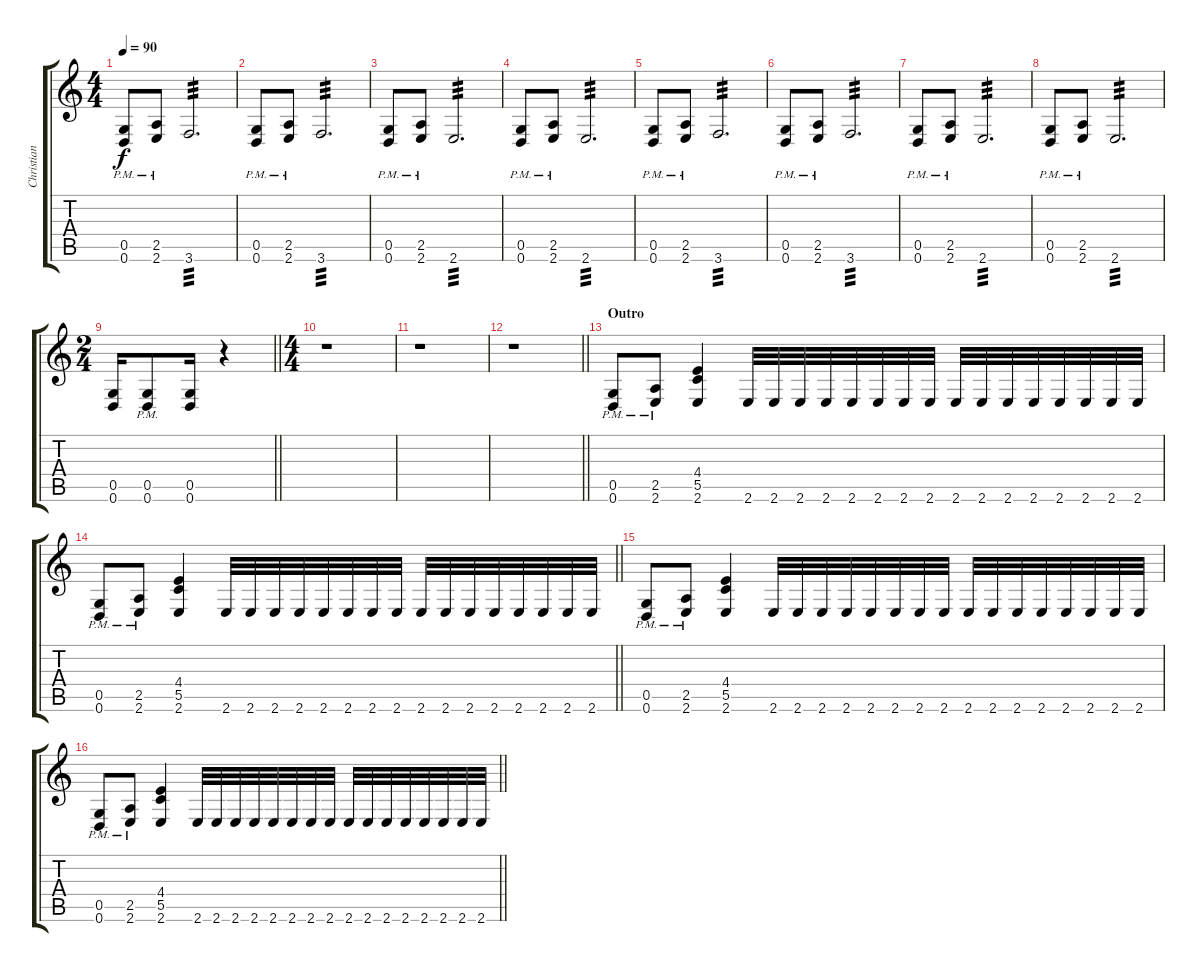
\track ("Christian Andreu" "Christian ") {instrument distortionguitar}
\staff {score tabs}
\tuning (D4 A3 F3 C3 G2 D2) {hide}
\ts (4 4)
\tempo 90
\clef g2
\ks c
(0.5{pm} 0.6{pm}).8{dy f} (2.5{pm} 2.6{pm}).8 3.6.2{d tp 3} |
(0.5{pm} 0.6{pm}).8 (2.5{pm} 2.6{pm}).8 3.6.2{d tp 3} |
(0.5{pm} 0.6{pm}).8 (2.5{pm} 2.6{pm}).8 2.6.2{d tp 3} |
(0.5{pm} 0.6{pm}).8 (2.5{pm} 2.6{pm}).8 2.6.2{d tp 3} |
(0.5{pm} 0.6{pm}).8 (2.5{pm} 2.6{pm}).8 3.6.2{d tp 3} |
(0.5{pm} 0.6{pm}).8 (2.5{pm} 2.6{pm}).8 3.6.2{d tp 3} |
(0.5{pm} 0.6{pm}).8 (2.5{pm} 2.6{pm}).8 2.6.2{d tp 3} |
(0.5{pm} 0.6{pm}).8 (2.5{pm} 2.6{pm}).8 2.6.2{d tp 3} |
\ts (2 4)
\barLineRight lightlight
(0.5 0.6).16 (0.5{pm} 0.6).8 (0.5 0.6).16 r.4 |
\ts (4 4)
\section ("" "")
r.1 |
r.1 |
\barLineRight lightlight
r.1 |
\section ("" "Outro")
(0.5{pm} 0.6{pm}).8 (2.5{pm} 2.6{pm}).8 (4.4 5.5 2.6).4 2.6.32 2.6.32 2.6.32 2.6.32 2.6.32 2.6.32 2.6.32 2.6.32 2.6.32 2.6.32 2.6.32 2.6.32 2.6.32 2.6.32 2.6.32 2.6.32 |
\barLineRight lightlight
(0.5{pm} 0.6{pm}).8 (2.5{pm} 2.6{pm}).8 (4.4 5.5 2.6).4 2.6.32 2.6.32 2.6.32 2.6.32 2.6.32 2.6.32 2.6.32 2.6.32 2.6.32 2.6.32 2.6.32 2.6.32 2.6.32 2.6.32 2.6.32 2.6.32 |
(0.5{pm} 0.6{pm}).8 (2.5{pm} 2.6{pm}).8 (4.4 5.5 2.6).4 2.6.32 2.6.32 2.6.32 2.6.32 2.6.32 2.6.32 2.6.32 2.6.32 2.6.32 2.6.32 2.6.32 2.6.32 2.6.32 2.6.32 2.6.32 2.6.32 |
\barLineRight lightlight
(0.5{pm} 0.6{pm}).8 (2.5{pm} 2.6{pm}).8 (4.4 5.5 2.6).4 2.6.32 2.6.32 2.6.32 2.6.32 2.6.32 2.6.32 2.6.32 2.6.32 2.6.32 2.6.32 2.6.32 2.6.32 2.6.32 2.6.32 2.6.32 2.6.32
